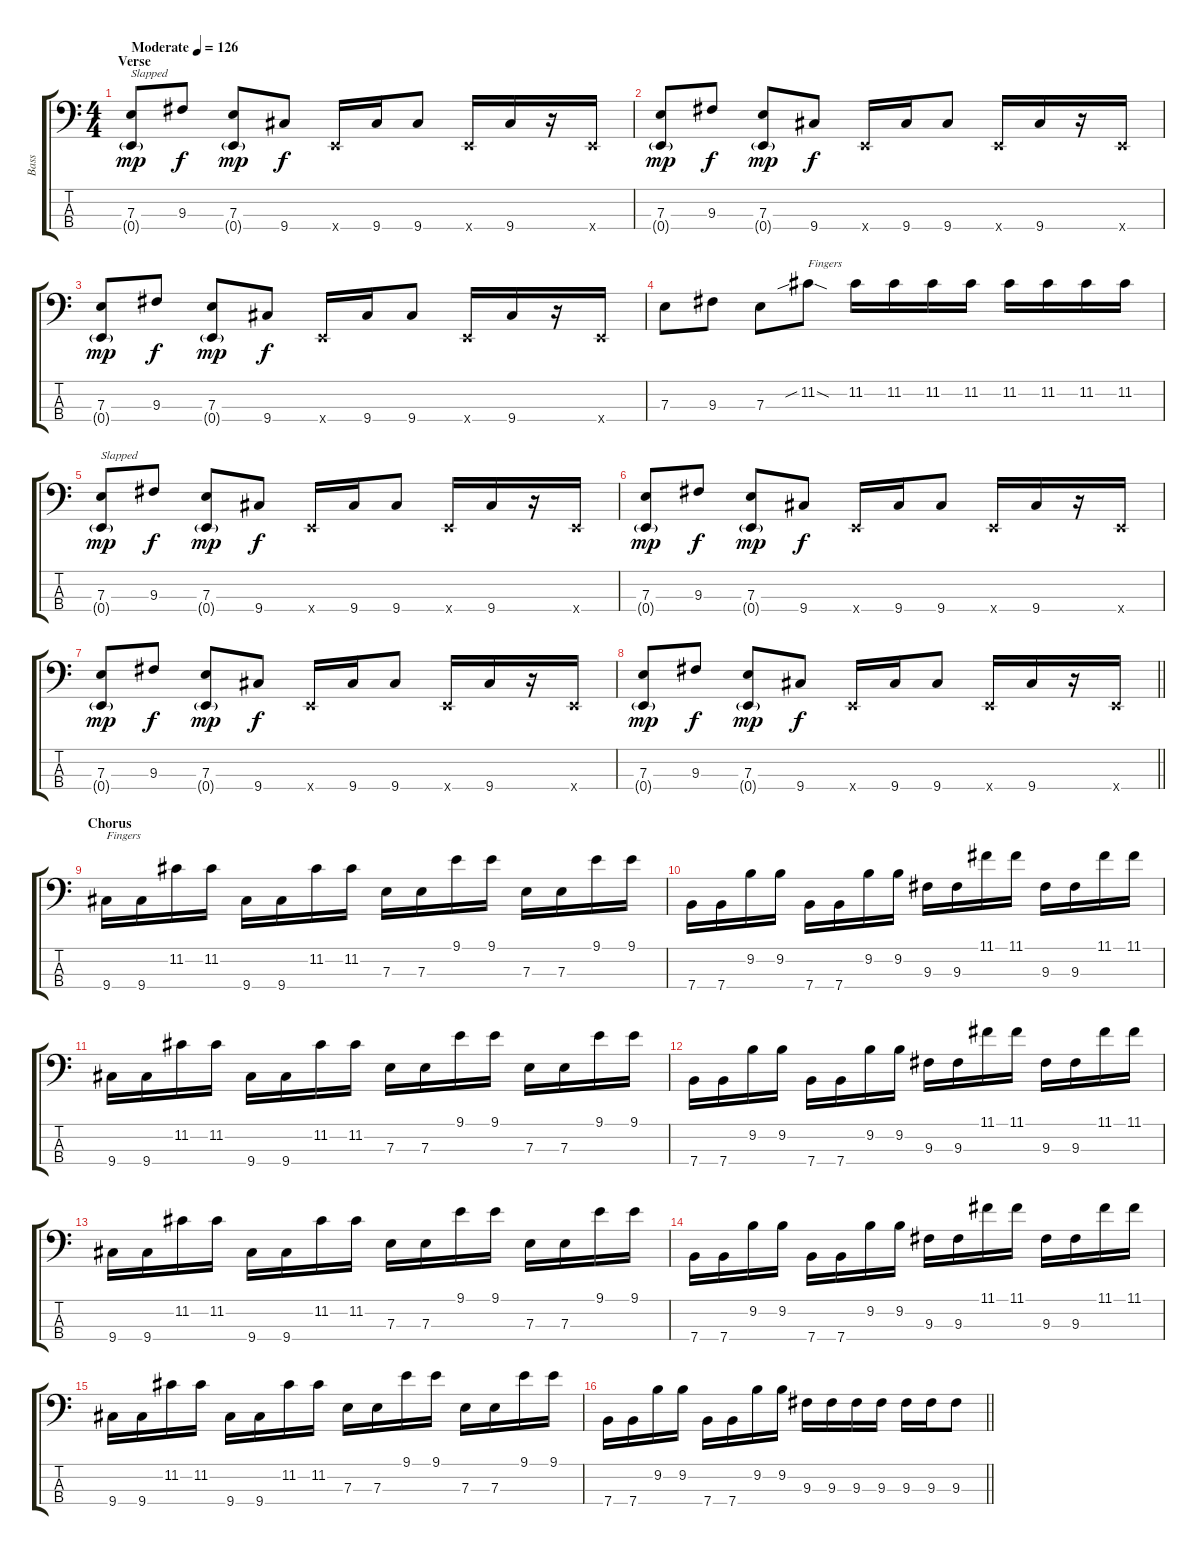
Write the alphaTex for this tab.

\track ("Bass" "Bass") {instrument slapbass1}
\staff {score tabs}
\tuning (G2 D2 A1 E1) {hide}
\ts (4 4)
\section ("" "Verse")
\tempo (126 "Moderate")
\clef f4
\ks c
(7.3 0.4{g}).8{txt "Slapped" dy mp instrument slapbass1} 9.3.8{dy f} (7.3 0.4{g}).8{dy mp} 9.4.8{dy f} 0.4{x}.16 9.4.16 9.4.8 0.4{x}.16 9.4.16 r.16 0.4{x}.16 |
(7.3 0.4{g}).8{dy mp} 9.3.8{dy f} (7.3 0.4{g}).8{dy mp} 9.4.8{dy f} 0.4{x}.16 9.4.16 9.4.8 0.4{x}.16 9.4.16 r.16 0.4{x}.16 |
(7.3 0.4{g}).8{dy mp} 9.3.8{dy f} (7.3 0.4{g}).8{dy mp} 9.4.8{dy f} 0.4{x}.16 9.4.16 9.4.8 0.4{x}.16 9.4.16 r.16 0.4{x}.16 |
7.3.8 9.3.8 7.3.8 11.2{sib sod}.8{txt "Fingers" instrument electricbassfinger} 11.2.16 11.2.16 11.2.16 11.2.16 11.2.16 11.2.16 11.2.16 11.2.16 |
(7.3 0.4{g}).8{txt "Slapped" dy mp instrument slapbass1} 9.3.8{dy f} (7.3 0.4{g}).8{dy mp} 9.4.8{dy f} 0.4{x}.16 9.4.16 9.4.8 0.4{x}.16 9.4.16 r.16 0.4{x}.16 |
(7.3 0.4{g}).8{dy mp} 9.3.8{dy f} (7.3 0.4{g}).8{dy mp} 9.4.8{dy f} 0.4{x}.16 9.4.16 9.4.8 0.4{x}.16 9.4.16 r.16 0.4{x}.16 |
(7.3 0.4{g}).8{dy mp} 9.3.8{dy f} (7.3 0.4{g}).8{dy mp} 9.4.8{dy f} 0.4{x}.16 9.4.16 9.4.8 0.4{x}.16 9.4.16 r.16 0.4{x}.16 |
\barLineRight lightlight
(7.3 0.4{g}).8{dy mp} 9.3.8{dy f} (7.3 0.4{g}).8{dy mp} 9.4.8{dy f} 0.4{x}.16 9.4.16 9.4.8 0.4{x}.16 9.4.16 r.16 0.4{x}.16 |
\section ("" "Chorus")
9.4.16{txt "Fingers" instrument electricbassfinger} 9.4.16 11.2.16 11.2.16 9.4.16 9.4.16 11.2.16 11.2.16 7.3.16 7.3.16 9.1.16 9.1.16 7.3.16 7.3.16 9.1.16 9.1.16 |
7.4.16 7.4.16 9.2.16 9.2.16 7.4.16 7.4.16 9.2.16 9.2.16 9.3.16 9.3.16 11.1.16 11.1.16 9.3.16 9.3.16 11.1.16 11.1.16 |
9.4.16 9.4.16 11.2.16 11.2.16 9.4.16 9.4.16 11.2.16 11.2.16 7.3.16 7.3.16 9.1.16 9.1.16 7.3.16 7.3.16 9.1.16 9.1.16 |
7.4.16 7.4.16 9.2.16 9.2.16 7.4.16 7.4.16 9.2.16 9.2.16 9.3.16 9.3.16 11.1.16 11.1.16 9.3.16 9.3.16 11.1.16 11.1.16 |
9.4.16 9.4.16 11.2.16 11.2.16 9.4.16 9.4.16 11.2.16 11.2.16 7.3.16 7.3.16 9.1.16 9.1.16 7.3.16 7.3.16 9.1.16 9.1.16 |
7.4.16 7.4.16 9.2.16 9.2.16 7.4.16 7.4.16 9.2.16 9.2.16 9.3.16 9.3.16 11.1.16 11.1.16 9.3.16 9.3.16 11.1.16 11.1.16 |
9.4.16 9.4.16 11.2.16 11.2.16 9.4.16 9.4.16 11.2.16 11.2.16 7.3.16 7.3.16 9.1.16 9.1.16 7.3.16 7.3.16 9.1.16 9.1.16 |
\barLineRight lightlight
7.4.16 7.4.16 9.2.16 9.2.16 7.4.16 7.4.16 9.2.16 9.2.16 9.3.16 9.3.16 9.3.16 9.3.16 9.3.16 9.3.16 9.3.8
